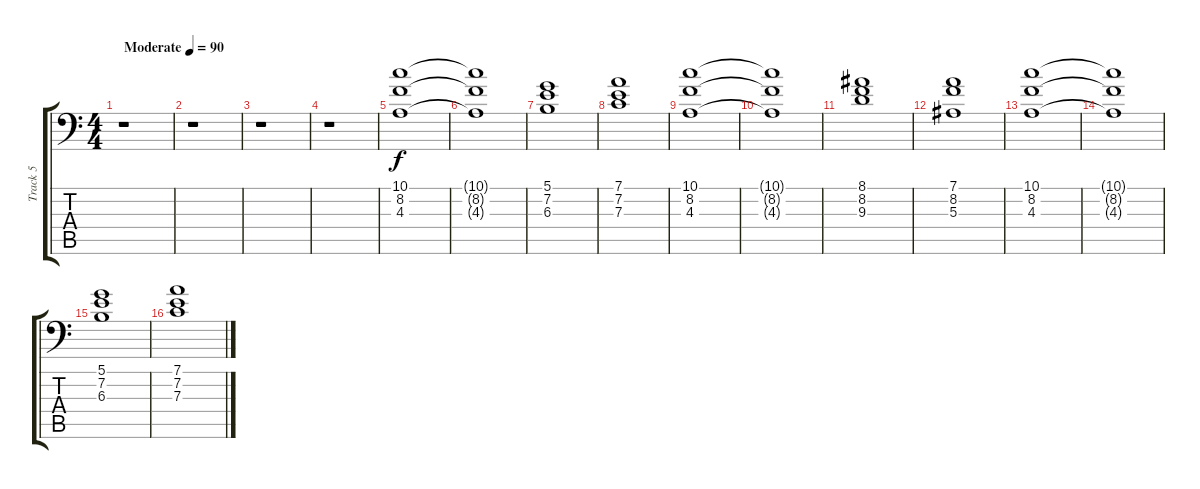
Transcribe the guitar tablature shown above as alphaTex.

\track ("Track 5" "Track 5") {instrument fx6goblins}
\staff {score tabs}
\tuning (D4 A3 F3 Bb2 F2 Bb1) {hide}
\ts (4 4)
\tempo (90 "Moderate")
\clef f4
\ks c
r.1{dy f instrument fx6goblins} |
r.1 |
r.1 |
r.1 |
(10.1 8.2 4.3).1 |
(10.1{t} 8.2{t} 4.3{t}).1 |
(5.1 7.2 6.3).1 |
(7.1 7.2 7.3).1 |
(10.1 8.2 4.3).1 |
(10.1{t} 8.2{t} 4.3{t}).1 |
(8.1 8.2 9.3).1 |
(7.1 8.2 5.3).1 |
(10.1 8.2 4.3).1 |
(10.1{t} 8.2{t} 4.3{t}).1 |
(5.1 7.2 6.3).1 |
(7.1 7.2 7.3).1
